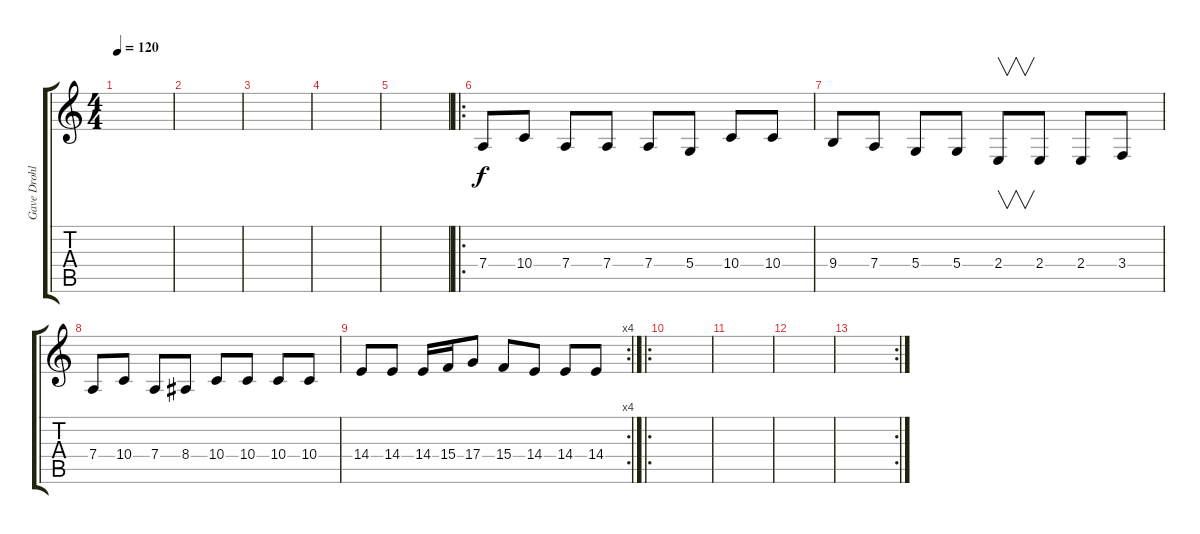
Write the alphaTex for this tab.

\track ("Gave Drohl  - Vocals 1" "Gave Drohl") {instrument lead2sawtooth}
\staff {score tabs}
\tuning (E4 B3 G3 D3 A2 E2) {hide}
\ts (4 4)
\tempo 120
\clef g2
\ks c
|
|
|
|
|
\ro
7.4.8 10.4.8 7.4.8 7.4.8 7.4.8 5.4.8 10.4.8 10.4.8 |
9.4.8 7.4.8 5.4.8 5.4.8 2.4.8{v} 2.4.8 2.4.8 3.4.8 |
7.4.8 10.4.8 7.4.8 8.4.8 10.4.8 10.4.8 10.4.8 10.4.8 |
\rc 4
14.4.8 14.4.8 14.4.16 15.4.16 17.4.8 15.4.8 14.4.8 14.4.8 14.4.8 |
\ro
|
|
|
\rc 2
